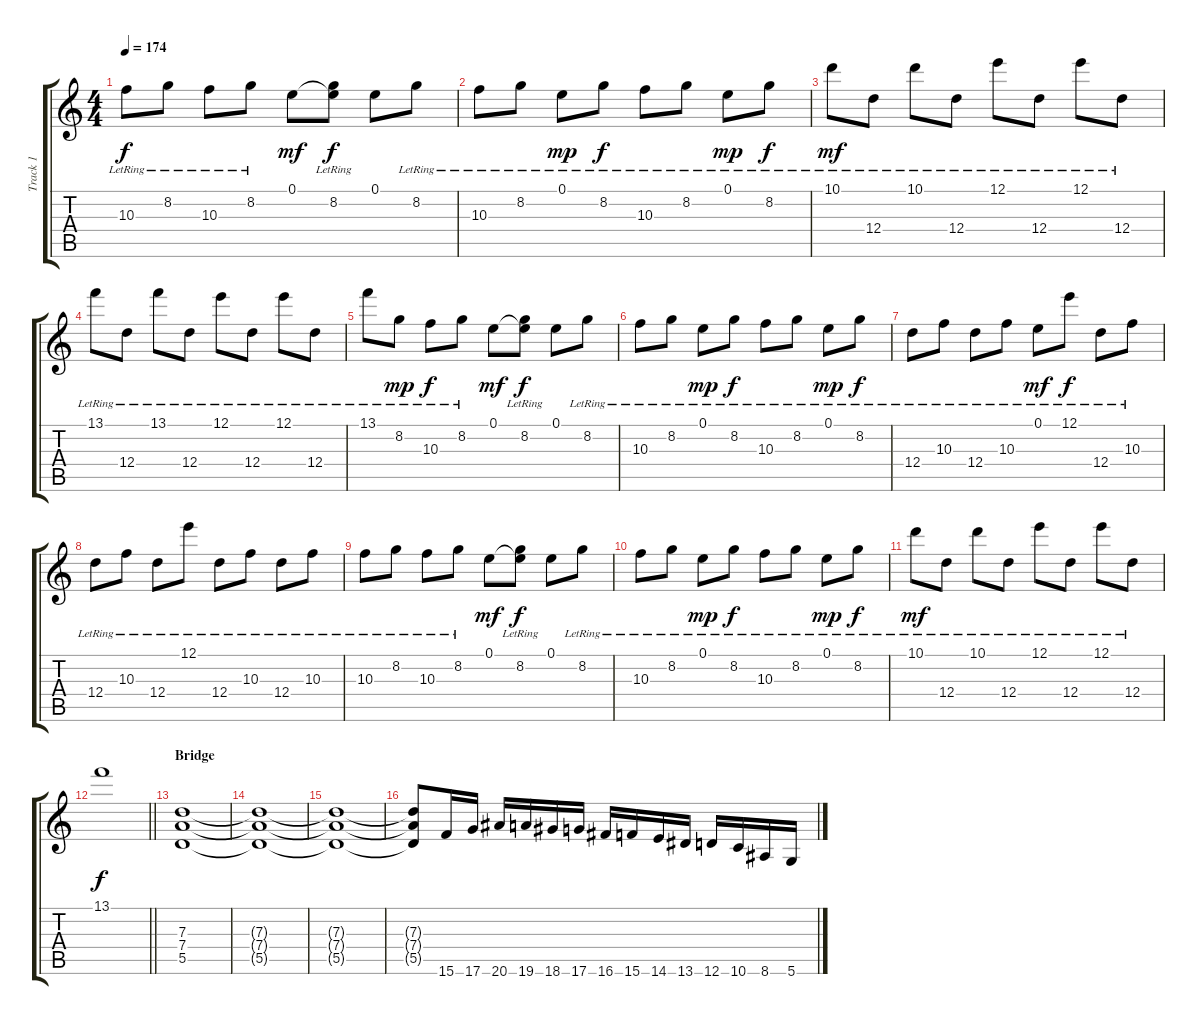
\track ("Track 1" "Track 1") {instrument distortionguitar}
\staff {score tabs}
\tuning (E4 B3 G3 D3 A2 D2) {hide}
\ts (4 4)
\tempo 174
\clef g2
\ks c
10.3{lr}.8{dy f} 8.2{lr}.8 10.3{lr}.8 8.2{lr}.8 0.1.8{dy mf} (0.1{t} 8.2{lr}).8{dy f} 0.1.8 8.2{lr}.8 |
10.3{lr}.8 8.2{lr}.8 0.1{lr}.8{dy mp} 8.2{lr}.8{dy f} 10.3{lr}.8 8.2{lr}.8 0.1{lr}.8{dy mp} 8.2{lr}.8{dy f} |
10.1{lr}.8{dy mf} 12.4{lr}.8 10.1{lr}.8 12.4{lr}.8 12.1{lr}.8 12.4{lr}.8 12.1{lr}.8 12.4{lr}.8 |
13.1{lr}.8 12.4{lr}.8 13.1{lr}.8 12.4{lr}.8 12.1{lr}.8 12.4{lr}.8 12.1{lr}.8 12.4{lr}.8 |
13.1{lr}.8 8.2{lr}.8{dy mp} 10.3{lr}.8{dy f} 8.2{lr}.8 0.1.8{dy mf} (0.1{t} 8.2{lr}).8{dy f} 0.1.8 8.2{lr}.8 |
10.3{lr}.8 8.2{lr}.8 0.1{lr}.8{dy mp} 8.2{lr}.8{dy f} 10.3{lr}.8 8.2{lr}.8 0.1{lr}.8{dy mp} 8.2{lr}.8{dy f} |
12.4{lr}.8 10.3{lr}.8 12.4{lr}.8 10.3{lr}.8 0.1{lr}.8{dy mf} 12.1{lr}.8{dy f} 12.4{lr}.8 10.3{lr}.8 |
12.4{lr}.8 10.3{lr}.8 12.4{lr}.8 12.1{lr}.8 12.4{lr}.8 10.3{lr}.8 12.4{lr}.8 10.3{lr}.8 |
10.3{lr}.8 8.2{lr}.8 10.3{lr}.8 8.2{lr}.8 0.1.8{dy mf} (0.1{t} 8.2{lr}).8{dy f} 0.1.8 8.2{lr}.8 |
10.3{lr}.8 8.2{lr}.8 0.1{lr}.8{dy mp} 8.2{lr}.8{dy f} 10.3{lr}.8 8.2{lr}.8 0.1{lr}.8{dy mp} 8.2{lr}.8{dy f} |
10.1{lr}.8{dy mf} 12.4{lr}.8 10.1{lr}.8 12.4{lr}.8 12.1{lr}.8 12.4{lr}.8 12.1{lr}.8 12.4{lr}.8 |
\barLineRight lightlight
13.1.1{dy f} |
\section ("" "Bridge")
(7.3 7.4 5.5).1 |
(7.3{t} 7.4{t} 5.5{t}).1 |
(7.3{t} 7.4{t} 5.5{t}).1 |
(7.3{t} 7.4{t} 5.5{t}).8 15.6.16{instrument guitarfretnoise} 17.6.16 20.6.16 19.6.16 18.6.16 17.6.16 16.6.16 15.6.16 14.6.16 13.6.16 12.6.16 10.6.16 8.6.16 5.6.16
